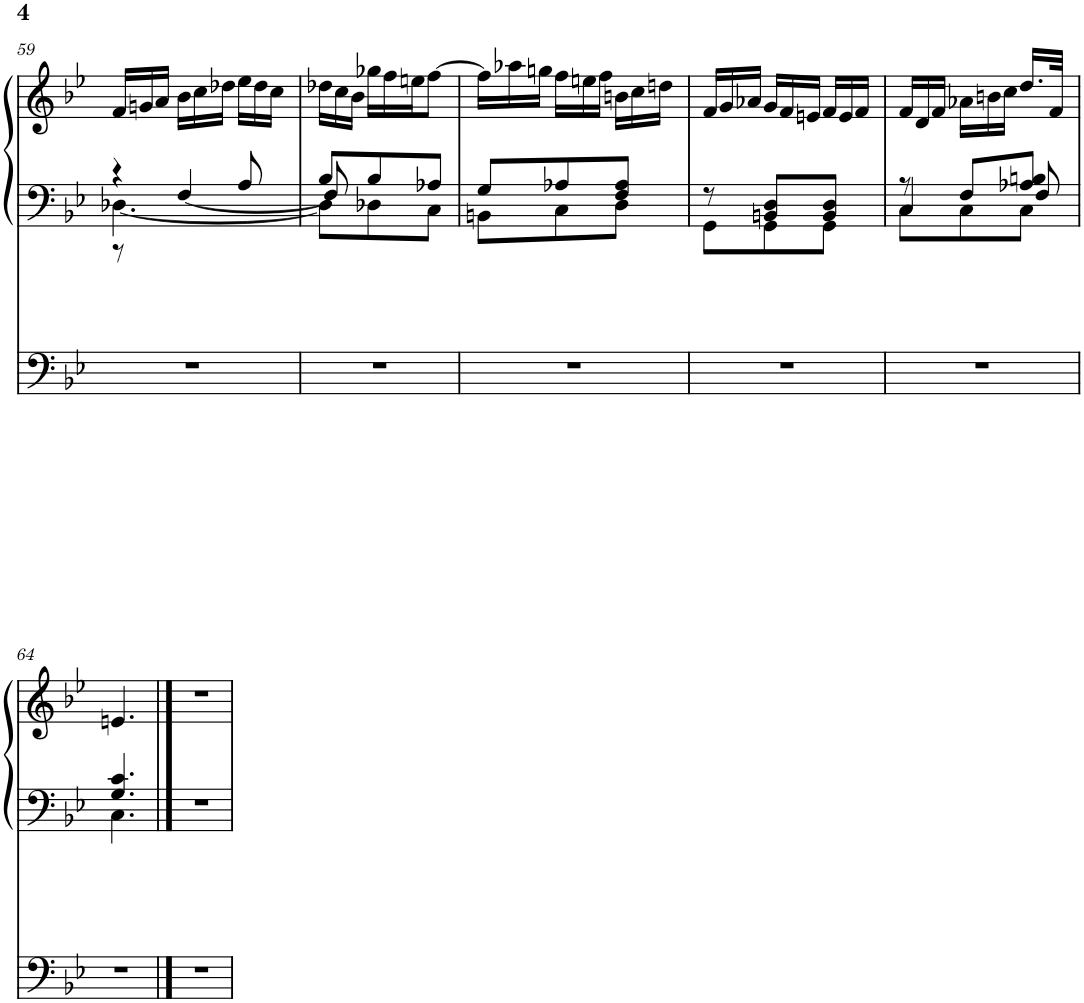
**kern	**kern	**kern	**kern	**kern	**kern	**kern	**kern	**kern	**kern	**kern
*part7	*part7	*part6	*part6	*part5	*part5	*part4	*part3	*part2	*part1	*part1
*staff11	*staff10	*staff9	*staff8	*staff7	*staff6	*staff5	*staff4	*staff3	*staff2	*staff1
*I"Organ	*	*I"Organ	*	*I"Organ	*	*I"Pipe Organ	*I"Organ	*I"Organ	*I"Organ	*
*	*	*	*	*	*	*I'Org.	*	*	*	*
!!LO:PB:g=z
*clefF4	*clefG2	*clefF4	*clefG2	*clefF4	*clefG2	*clefG2	*clefG2	*clefF4	*clefF4	*clefG2
*k[b-e-]	*k[b-e-]	*k[b-e-]	*k[b-e-]	*k[b-e-]	*k[b-e-]	*k[b-e-]	*k[b-e-]	*k[b-e-]	*k[b-e-]	*k[b-e-]
*M3/8	*M3/8	*M3/8	*M3/8	*M3/8	*M3/8	*M3/8	*M3/8	*M3/8	*M3/8	*M3/8
=59	=59	=59	=59	=59	=59	=59	=59	=59	=59	=59
*^	*	*^	*	*	*	*	*	*	*	*
*	*^	*	*	*^	*	*	*	*	*	*	*	*
*	*	*	*	*	*	*	*	*	*	*Xtuplet	*Xtuplet	*	*	*Xtuplet
*	*	*	*	*	*	*	*	*	*	*	*	*	*^	*
*	*	*	*	*	*	*	*	*	*	*	*	*	*	*^	*
4r	[4.D-X	8r	4.r	4r	[4.d-X	8r	4.r	4.r	4.r	24ccc\LL	24f/LL	4.r	4r	[4.D-X\	8r	24f/LL
.	.	.	.	.	.	.	.	.	.	24ddd\	24gn/	.	.	.	.	24gn/
.	.	.	.	.	.	.	.	.	.	24eeen\	24a/	.	.	.	.	24a/JJ
.	.	[>4F	.	.	.	[>4f	.	.	.	24fff\	24b-/	.	.	.	[<4F/	24b-\LL
.	.	.	.	.	.	.	.	.	.	24ggg\	24cc/	.	.	.	.	24cc\
.	.	.	.	.	.	.	.	.	.	24aaa-X\	24dd-X/	.	.	.	.	24dd-X\JJ
8A	.	.	.	8a	.	.	.	.	.	24bbb-\	24ee-/	.	8A/	.	.	24ee-\LL
.	.	.	.	.	.	.	.	.	.	24aaa-\	24dd-/	.	.	.	.	24dd-\
.	.	.	.	.	.	.	.	.	.	24ggg\JJ	24cc/JJ	.	.	.	.	24cc\JJ
=60	=60	=60	=60	=60	=60	=60	=60	=60	=60	=60	=60	=60	=60	=60	=60	=60
8B-\L	8D-/L]	8F]	4.r	8b-\L	8d-\L]	8f]	4.r	4.r	4.r	24aaa-X\LL	24dd-X\LL	4.r	8B-/L	8D-\L]	8F/]	24dd-X\LL
.	.	.	.	.	.	.	.	.	.	24ggg\	24cc\	.	.	.	.	24cc\
.	.	.	.	.	.	.	.	.	.	24fff\	24b-\	.	.	.	.	24b-\JJ
8B-\	8D-X/	4ryy	.	8b-\	8d-X\	4ryy	.	.	.	24cccc#X\	24gg-X\	.	8B-/	8D-X\	4ryy	24gg-X\LL
.	.	.	.	.	.	.	.	.	.	24ccccn\	24ff\	.	.	.	.	24ff\
.	.	.	.	.	.	.	.	.	.	24bbbn\J	24een\J	.	.	.	.	24een\J
8A-X\J	8C/J	.	.	8a-X\J	8c\J	.	.	.	.	[8cccc\J	[8ff\J	.	8A-X/J	8C\J	.	[8ff\J
*	*v	*v	*	*	*v	*v	*	*	*	*	*	*	*	*v	*v	*
=61	=61	=61	=61	=61	=61	=61	=61	=61	=61	=61	=61	=61	=61
8G\L	8BBn/L	4.r	8g\L	8Bn\L	4.r	4.r	4.r	24cccc\LL]	24ff\LL]	4.r	8G/L	8BBn\L	24ff\LL]
.	.	.	.	.	.	.	.	24eeee-\	24aa-X\	.	.	.	24aa-X\
.	.	.	.	.	.	.	.	24dddd\	24ggn\	.	.	.	24ggn\JJ
8A-X\	8C/	.	8a-X\	8c\	.	.	.	24cccc\	24ff\	.	8A-X/	8C\	24ff\LL
.	.	.	.	.	.	.	.	24bbbn\	24een\	.	.	.	24een\
.	.	.	.	.	.	.	.	24cccc\	24ff\	.	.	.	24ff\JJ
8F\ 8A-\J	8D/J	.	8f\ 8a-\J	8dn\J	.	.	.	24fff#X\	24bn\	.	8F/ 8A-/J	8D\J	24bn\LL
.	.	.	.	.	.	.	.	24ggg\	24cc\	.	.	.	24cc\
.	.	.	.	.	.	.	.	24aaa\JJ	24ddn\JJ	.	.	.	24ddn\JJ
=62	=62	=62	=62	=62	=62	=62	=62	=62	=62	=62	=62	=62	=62
8r	8GG/L	4.r	8r	8G\L	4.r	4.r	4.r	24ccc\LL	24f/LL	4.r	8r	8GG\L	24f/LL
.	.	.	.	.	.	.	.	24ddd\	24g/	.	.	.	24g/
.	.	.	.	.	.	.	.	24eee-\	24a-X/	.	.	.	24a-X/JJ
8BBn/ 8D/L	8GG/	.	8Bn\ 8d\L	8G\	.	.	.	24ddd\	24g/	.	8BBn/ 8D/L	8GG\	24g/LL
.	.	.	.	.	.	.	.	24ccc\	24f/	.	.	.	24f/
.	.	.	.	.	.	.	.	24bbn\	24en/	.	.	.	24en/JJ
8BB/ 8D/J	8GG/J	.	8B\ 8d\J	8G\J	.	.	.	24ccc\	24f/	.	8BB/ 8D/J	8GG\J	24f/LL
.	.	.	.	.	.	.	.	24bb\	24e/	.	.	.	24e/
.	.	.	.	.	.	.	.	24ccc\JJ	24f/JJ	.	.	.	24f/JJ
=63	=63	=63	=63	=63	=63	=63	=63	=63	=63	=63	=63	=63	=63
*	*^	*	*	*^	*	*	*	*	*	*	*	*^	*
8r	8C/L	4C	4.r	8r	8c\L	4c	4.r	4.r	4.r	24ccc\LL	24f/LL	4.r	8r	8C\L	4C/	24f/LL
.	.	.	.	.	.	.	.	.	.	24aa\	24d/	.	.	.	.	24d/
.	.	.	.	.	.	.	.	.	.	24ccc\	24f/	.	.	.	.	24f/JJ
8F\L	8C/	.	.	8f\L	8c\	.	.	.	.	24eee-\	24a-X/	.	8F/L	8C\	.	24a-X\LL
.	.	.	.	.	.	.	.	.	.	24fff#X\	24bn/	.	.	.	.	24bn\
.	.	.	.	.	.	.	.	.	.	24ggg\	24cc/	.	.	.	.	24cc\JJ
8A-X\ 8Bn\J	8C/J	8F	.	8a-X\ 8bn\J	8c\J	8f	.	.	.	16.aaa\	16.dd/	.	8A-X/ 8Bn/J	8C\J	8F/	16.dd/LL
.	.	.	.	.	.	.	.	.	.	32ccc\JJk	32f/JJk	.	.	.	.	32f/JJk
*	*v	*v	*	*	*v	*v	*	*	*	*	*	*	*	*v	*v	*
!!LO:LB:g=z
=64	=64	=64	=64	=64	=64	=64	=64	=64	=64	=64	=64	=64	=64
4.G 4.c	4.C	4.r	4.g 4.cc	4.c	4.r	4.r	4.r	4.bbn	4.en	4.r	4.G/ 4.c/	4.C\	4.en/
*v	*v	*	*v	*v	*	*	*	*	*	*	*v	*v	*
==65	==65	==65	==65	==65	==65	==65	==65	==65	==65	==65
*	*	*	*	*clefF^^4	*clefG^^2	*	*	*	*	*
*	*^	*	*^	*	*^	*	*	*	*	*
8F\L	8a/L	8c/L	8f\L	8aa\L	8cc\L	8ff\L	8aaa/L	8ccc/L	4.r	4.r	4.r	4.r	4.r
8BB-\	8b-/	8g/	8B-\	8bb-\	8gg\	8b-\	8bbb-/	8ggg/	.	.	.	.	.
8C\J	8g/J	8en/J	8c\J	8gg\J	8een\J	8cc\J	8ggg/J	8eeen/J	.	.	.	.	.
*	*v	*v	*	*v	*v	*	*v	*v	*	*	*	*	*
=	=	=	=	=	=	=	=	=	=	=
*-	*-	*-	*-	*-	*-	*-	*-	*-	*-	*-
